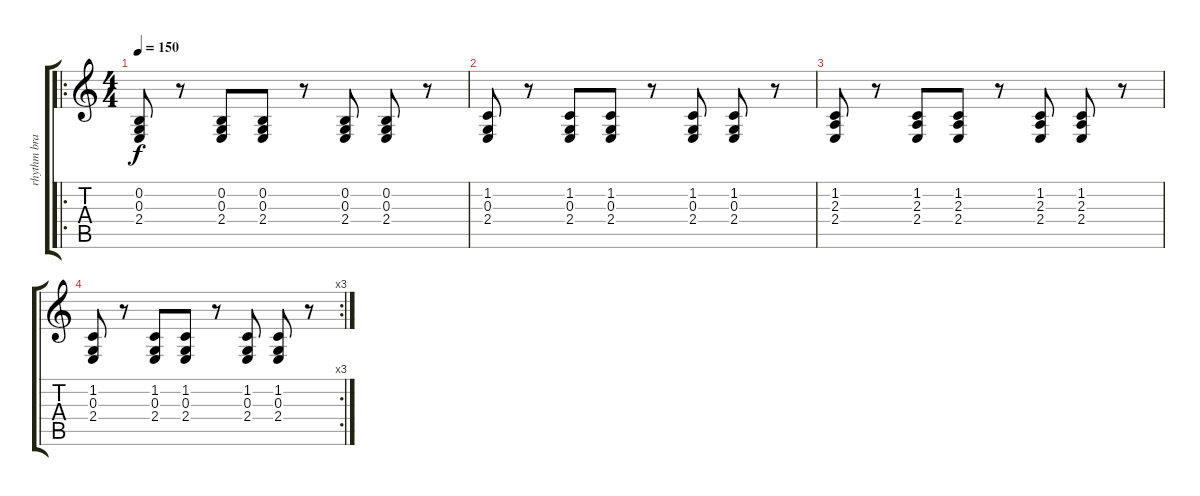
\track ("rhythm brass" "rhythm bra") {instrument brasssection}
\staff {score tabs}
\tuning (E4 B3 G3 D3 A2 E2) {hide}
\ro
\ts (4 4)
\tempo 150
\clef g2
\ks c
(0.2 0.3 2.4).8{dy f} r.8 (0.2 0.3 2.4).8 (0.2 0.3 2.4).8 r.8 (0.2 0.3 2.4).8 (0.2 0.3 2.4).8 r.8 |
(1.2 0.3 2.4).8 r.8 (1.2 0.3 2.4).8 (1.2 0.3 2.4).8 r.8 (1.2 0.3 2.4).8 (1.2 0.3 2.4).8 r.8 |
(1.2 2.3 2.4).8 r.8 (1.2 2.3 2.4).8 (1.2 2.3 2.4).8 r.8 (1.2 2.3 2.4).8 (1.2 2.3 2.4).8 r.8 |
\rc 3
(1.2 0.3 2.4).8 r.8 (1.2 0.3 2.4).8 (1.2 0.3 2.4).8 r.8 (1.2 0.3 2.4).8 (1.2 0.3 2.4).8 r.8
